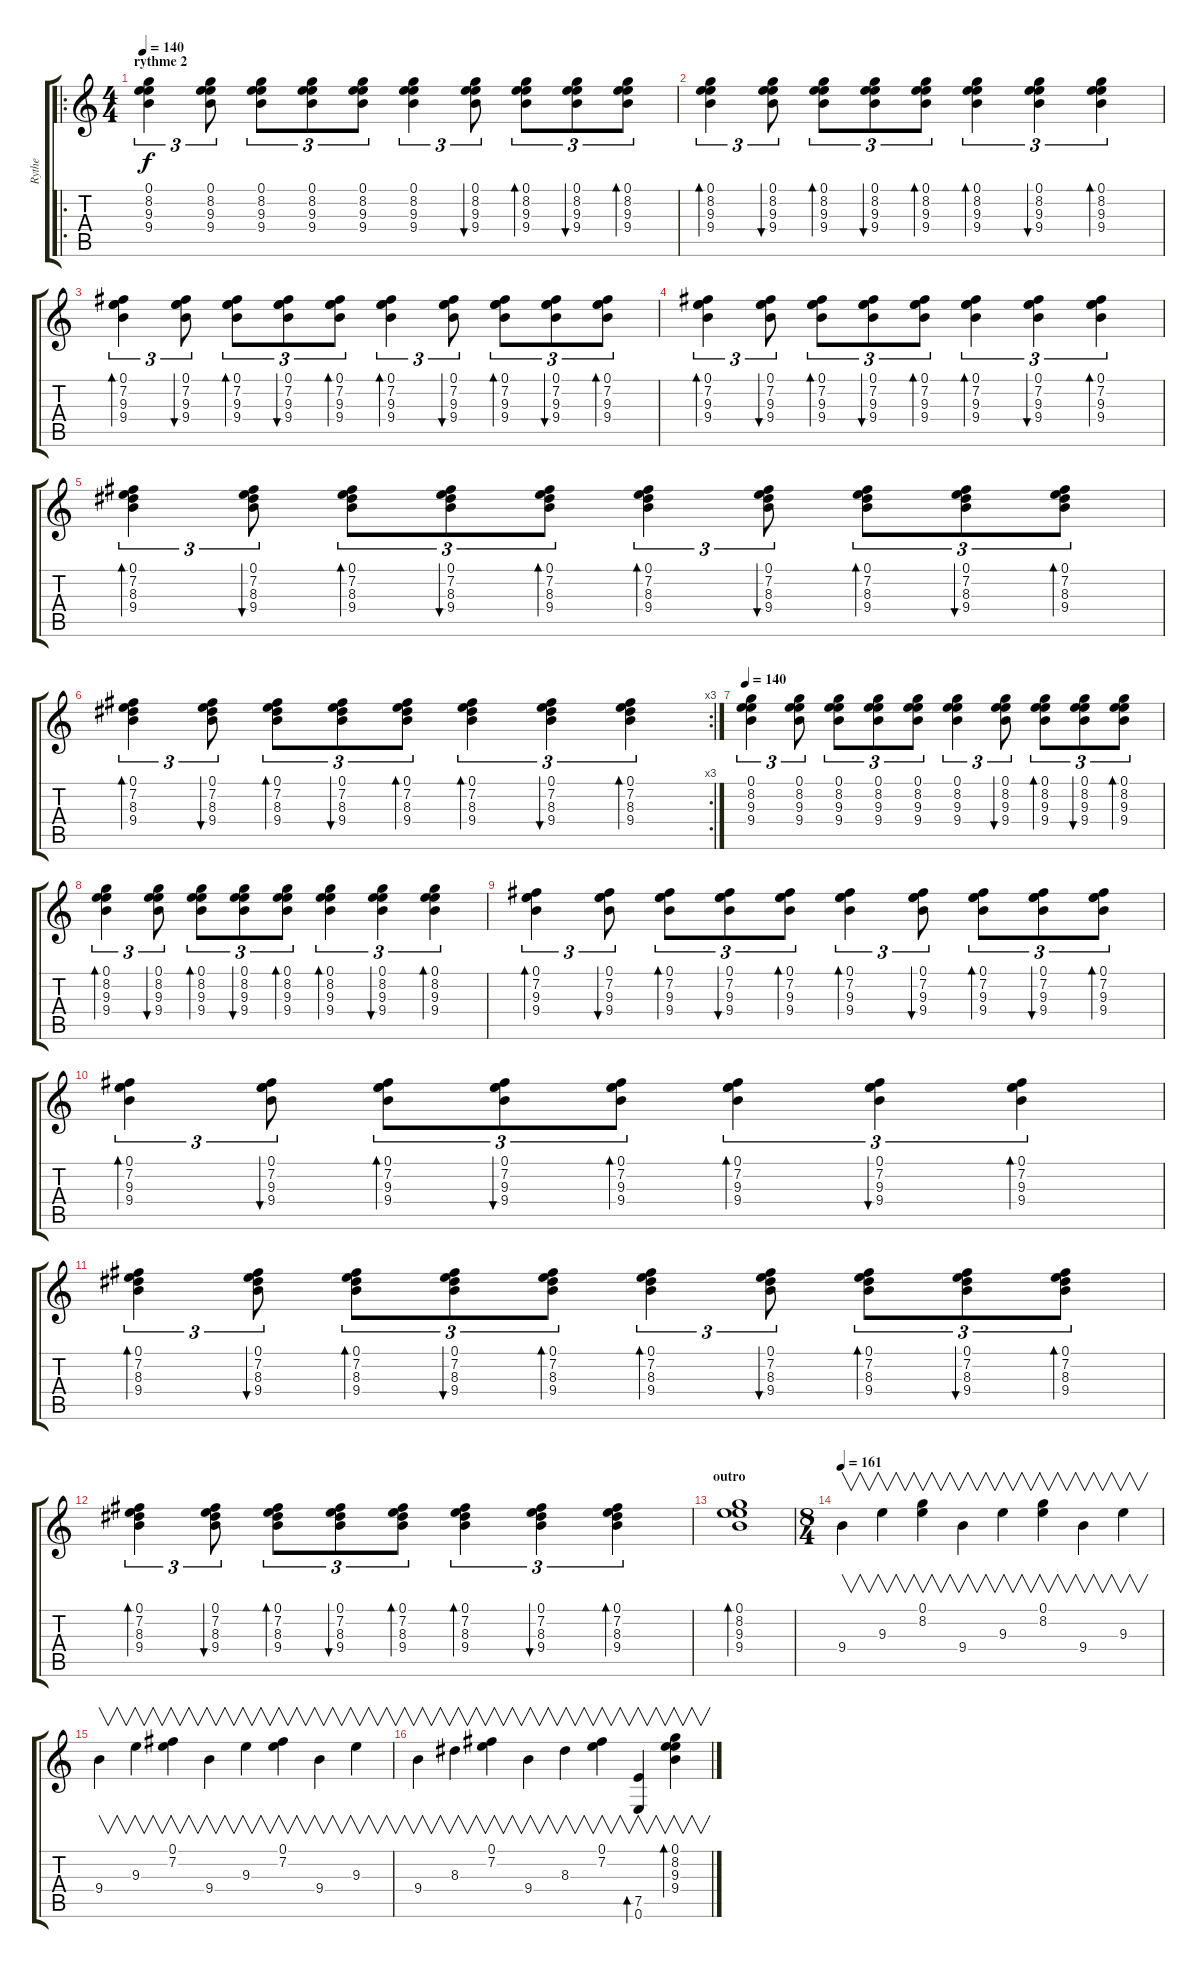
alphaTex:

\track ("Rythe" "Rythe") {instrument acousticguitarsteel}
\staff {score tabs}
\tuning (E4 B3 G3 D3 A2 E2) {hide}
\ro
\ts (4 4)
\section ("" "rythme 2")
\tempo 140
\clef g2
\ks c
(0.1 8.2 9.3 9.4).4{tu (3 2) dy f} (0.1 8.2 9.3 9.4).8{tu (3 2)} (0.1 8.2 9.3 9.4).8{tu (3 2)} (0.1 8.2 9.3 9.4).8{tu (3 2)} (0.1 8.2 9.3 9.4).8{tu (3 2)} (0.1 8.2 9.3 9.4).4{tu (3 2)} (0.1 8.2 9.3 9.4).8{tu (3 2) bu 30} (0.1 8.2 9.3 9.4).8{tu (3 2) bd 30} (0.1 8.2 9.3 9.4).8{tu (3 2) bu 30} (0.1 8.2 9.3 9.4).8{tu (3 2) bd 30} |
(0.1 8.2 9.3 9.4).4{tu (3 2) bd 30} (0.1 8.2 9.3 9.4).8{tu (3 2) bu 30} (0.1 8.2 9.3 9.4).8{tu (3 2) bd 30} (0.1 8.2 9.3 9.4).8{tu (3 2) bu 30} (0.1 8.2 9.3 9.4).8{tu (3 2) bd 60} (0.1 8.2 9.3 9.4).4{tu (3 2) bd 30} (0.1 8.2 9.3 9.4).4{tu (3 2) bu 30} (0.1 8.2 9.3 9.4).4{tu (3 2) bd 30} |
(0.1 7.2 9.3 9.4).4{tu (3 2) bd 30} (0.1 7.2 9.3 9.4).8{tu (3 2) bu 30} (0.1 7.2 9.3 9.4).8{tu (3 2) bd 30} (0.1 7.2 9.3 9.4).8{tu (3 2) bu 30} (0.1 7.2 9.3 9.4).8{tu (3 2) bd 60} (0.1 7.2 9.3 9.4).4{tu (3 2) bd 30} (0.1 7.2 9.3 9.4).8{tu (3 2) bu 30} (0.1 7.2 9.3 9.4).8{tu (3 2) bd 30} (0.1 7.2 9.3 9.4).8{tu (3 2) bu 30} (0.1 7.2 9.3 9.4).8{tu (3 2) bd 30} |
(0.1 7.2 9.3 9.4).4{tu (3 2) bd 30} (0.1 7.2 9.3 9.4).8{tu (3 2) bu 30} (0.1 7.2 9.3 9.4).8{tu (3 2) bd 30} (0.1 7.2 9.3 9.4).8{tu (3 2) bu 30} (0.1 7.2 9.3 9.4).8{tu (3 2) bd 60} (0.1 7.2 9.3 9.4).4{tu (3 2) bd 30} (0.1 7.2 9.3 9.4).4{tu (3 2) bu 30} (0.1 7.2 9.3 9.4).4{tu (3 2) bd 30} |
(0.1 7.2 8.3 9.4).4{tu (3 2) bd 30} (0.1 7.2 8.3 9.4).8{tu (3 2) bu 30} (0.1 7.2 8.3 9.4).8{tu (3 2) bd 30} (0.1 7.2 8.3 9.4).8{tu (3 2) bu 30} (0.1 7.2 8.3 9.4).8{tu (3 2) bd 60} (0.1 7.2 8.3 9.4).4{tu (3 2) bd 30} (0.1 7.2 8.3 9.4).8{tu (3 2) bu 30} (0.1 7.2 8.3 9.4).8{tu (3 2) bd 30} (0.1 7.2 8.3 9.4).8{tu (3 2) bu 30} (0.1 7.2 8.3 9.4).8{tu (3 2) bd 30} |
\rc 3
(0.1 7.2 8.3 9.4).4{tu (3 2) bd 30} (0.1 7.2 8.3 9.4).8{tu (3 2) bu 30} (0.1 7.2 8.3 9.4).8{tu (3 2) bd 30} (0.1 7.2 8.3 9.4).8{tu (3 2) bu 30} (0.1 7.2 8.3 9.4).8{tu (3 2) bd 60} (0.1 7.2 8.3 9.4).4{tu (3 2) bd 30} (0.1 7.2 8.3 9.4).4{tu (3 2) bu 30} (0.1 7.2 8.3 9.4).4{tu (3 2) bd 30} |
\tempo 140
(0.1 8.2 9.3 9.4).4{tu (3 2)} (0.1 8.2 9.3 9.4).8{tu (3 2)} (0.1 8.2 9.3 9.4).8{tu (3 2)} (0.1 8.2 9.3 9.4).8{tu (3 2)} (0.1 8.2 9.3 9.4).8{tu (3 2)} (0.1 8.2 9.3 9.4).4{tu (3 2)} (0.1 8.2 9.3 9.4).8{tu (3 2) bu 30} (0.1 8.2 9.3 9.4).8{tu (3 2) bd 30} (0.1 8.2 9.3 9.4).8{tu (3 2) bu 30} (0.1 8.2 9.3 9.4).8{tu (3 2) bd 30} |
(0.1 8.2 9.3 9.4).4{tu (3 2) bd 30} (0.1 8.2 9.3 9.4).8{tu (3 2) bu 30} (0.1 8.2 9.3 9.4).8{tu (3 2) bd 30} (0.1 8.2 9.3 9.4).8{tu (3 2) bu 30} (0.1 8.2 9.3 9.4).8{tu (3 2) bd 60} (0.1 8.2 9.3 9.4).4{tu (3 2) bd 30} (0.1 8.2 9.3 9.4).4{tu (3 2) bu 30} (0.1 8.2 9.3 9.4).4{tu (3 2) bd 30} |
(0.1 7.2 9.3 9.4).4{tu (3 2) bd 30} (0.1 7.2 9.3 9.4).8{tu (3 2) bu 30} (0.1 7.2 9.3 9.4).8{tu (3 2) bd 30} (0.1 7.2 9.3 9.4).8{tu (3 2) bu 30} (0.1 7.2 9.3 9.4).8{tu (3 2) bd 60} (0.1 7.2 9.3 9.4).4{tu (3 2) bd 30} (0.1 7.2 9.3 9.4).8{tu (3 2) bu 30} (0.1 7.2 9.3 9.4).8{tu (3 2) bd 30} (0.1 7.2 9.3 9.4).8{tu (3 2) bu 30} (0.1 7.2 9.3 9.4).8{tu (3 2) bd 30} |
(0.1 7.2 9.3 9.4).4{tu (3 2) bd 30} (0.1 7.2 9.3 9.4).8{tu (3 2) bu 30} (0.1 7.2 9.3 9.4).8{tu (3 2) bd 30} (0.1 7.2 9.3 9.4).8{tu (3 2) bu 30} (0.1 7.2 9.3 9.4).8{tu (3 2) bd 60} (0.1 7.2 9.3 9.4).4{tu (3 2) bd 30} (0.1 7.2 9.3 9.4).4{tu (3 2) bu 30} (0.1 7.2 9.3 9.4).4{tu (3 2) bd 30} |
(0.1 7.2 8.3 9.4).4{tu (3 2) bd 30} (0.1 7.2 8.3 9.4).8{tu (3 2) bu 30} (0.1 7.2 8.3 9.4).8{tu (3 2) bd 30} (0.1 7.2 8.3 9.4).8{tu (3 2) bu 30} (0.1 7.2 8.3 9.4).8{tu (3 2) bd 60} (0.1 7.2 8.3 9.4).4{tu (3 2) bd 30} (0.1 7.2 8.3 9.4).8{tu (3 2) bu 30} (0.1 7.2 8.3 9.4).8{tu (3 2) bd 30} (0.1 7.2 8.3 9.4).8{tu (3 2) bu 30} (0.1 7.2 8.3 9.4).8{tu (3 2) bd 30} |
(0.1 7.2 8.3 9.4).4{tu (3 2) bd 30} (0.1 7.2 8.3 9.4).8{tu (3 2) bu 30} (0.1 7.2 8.3 9.4).8{tu (3 2) bd 30} (0.1 7.2 8.3 9.4).8{tu (3 2) bu 30} (0.1 7.2 8.3 9.4).8{tu (3 2) bd 60} (0.1 7.2 8.3 9.4).4{tu (3 2) bd 30} (0.1 7.2 8.3 9.4).4{tu (3 2) bu 30} (0.1 7.2 8.3 9.4).4{tu (3 2) bd 30} |
\section ("" "outro")
(0.1 8.2 9.3 9.4).1{bd 480} |
\ts (8 4)
\tempo 161
9.4.4{v volume 14} 9.3.4{v} (0.1 8.2).4{v} 9.4.4{v} 9.3.4{v} (0.1 8.2).4{v} 9.4.4{v} 9.3.4{v} |
9.4.4{v} 9.3.4{v} (0.1 7.2).4{v} 9.4.4{v} 9.3.4{v} (0.1 7.2).4{v} 9.4.4{v} 9.3.4{v} |
9.4.4{v} 8.3.4{v} (0.1 7.2).4{v} 9.4.4{v} 8.3.4{v} (0.1 7.2).4{v} (7.5 0.6).4{v bd 480} (0.1 8.2 9.3 9.4).4{v bd 480}
